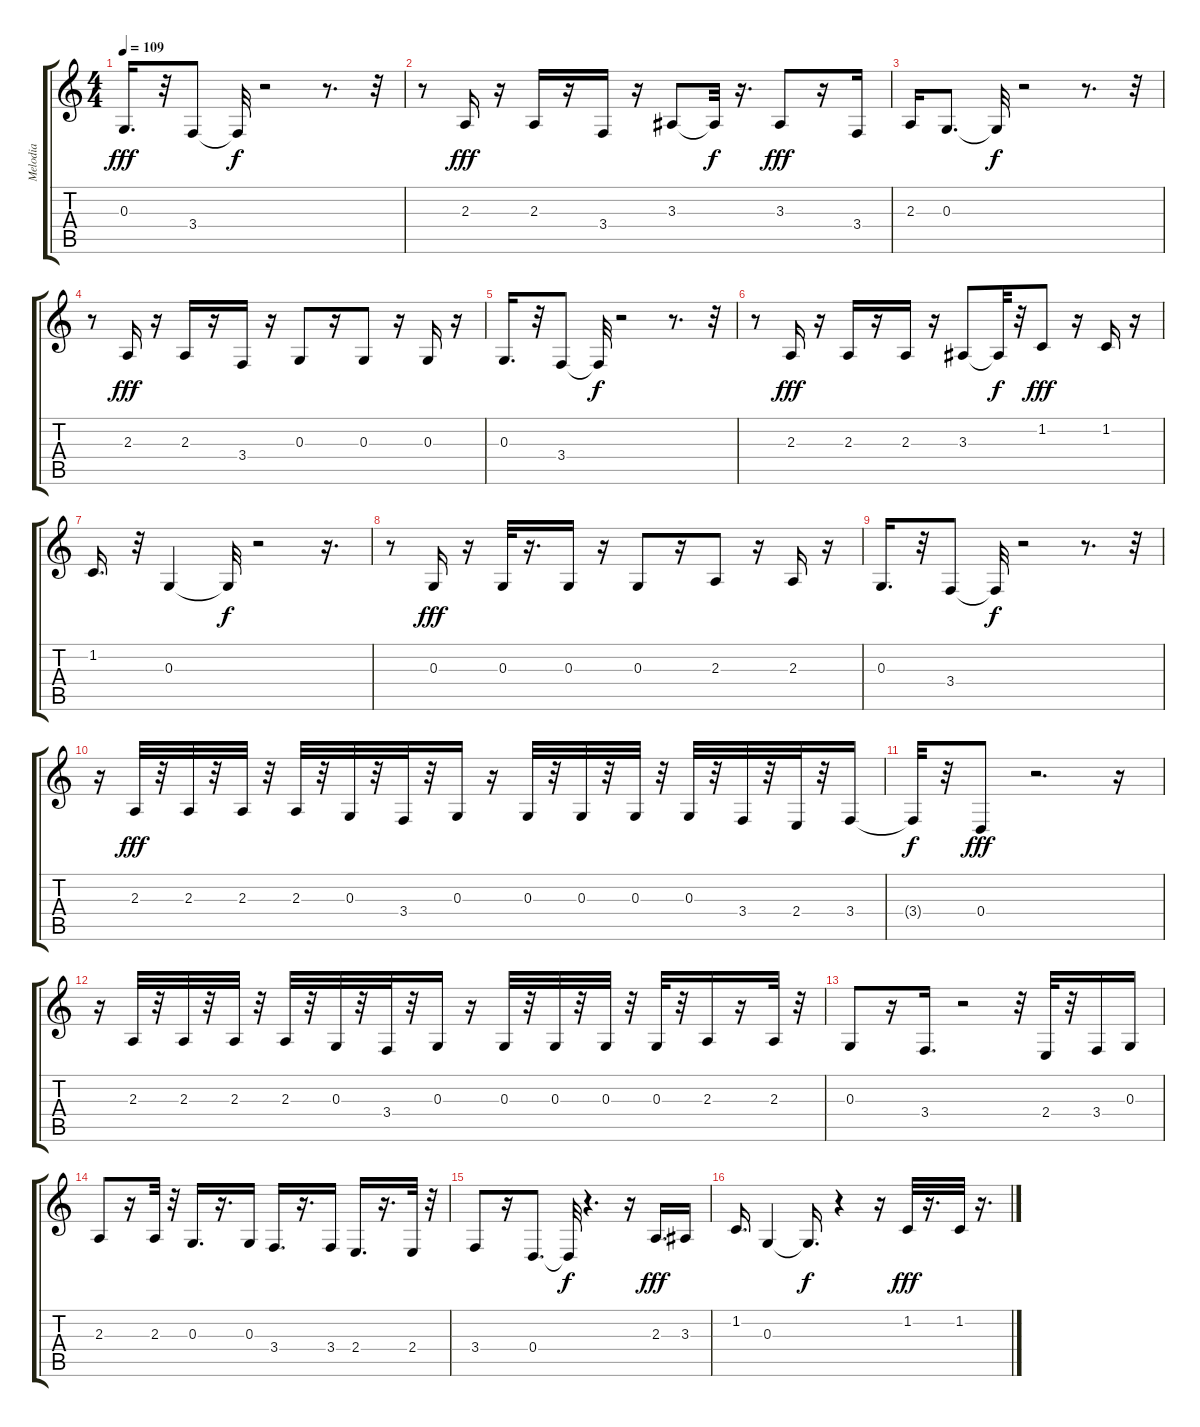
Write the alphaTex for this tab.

\track ("Melodia" "Melodia") {instrument trumpet}
\staff {score tabs}
\tuning (E4 B3 G3 D3 A2 E2) {hide}
\ts (4 4)
\tempo 109
\clef g2
\ks c
0.3.16{d dy fff} r.32 3.4.8 3.4{t}.32{dy f} r.2 r.8{d} r.32 |
r.8 2.3.16{dy fff} r.16 2.3.16 r.16 3.4.16 r.16 3.3.8 3.3{t}.32{dy f} r.16{d} 3.3.8{dy fff} r.16 3.4.16 |
2.3.16 0.3.8{d} 0.3{t}.32{dy f} r.2 r.8{d} r.32 |
r.8 2.3.16{dy fff} r.16 2.3.16 r.16 3.4.16 r.16 0.3.8 r.16 0.3.8 r.16 0.3.16 r.16 |
0.3.16{d} r.32 3.4.8 3.4{t}.32{dy f} r.2 r.8{d} r.32 |
r.8 2.3.16{dy fff} r.16 2.3.16 r.16 2.3.16 r.16 3.3.8 3.3{t}.32{dy f} r.32 1.2.8{dy fff} r.16 1.2.16 r.16 |
1.2.16{d} r.32 0.3.4 0.3{t}.32{dy f} r.2 r.16{d} |
r.8 0.3.16{dy fff} r.16 0.3.32 r.16{d} 0.3.16 r.16 0.3.8 r.16 2.3.8 r.16 2.3.16 r.16 |
0.3.16{d} r.32 3.4.8 3.4{t}.32{dy f} r.2 r.8{d} r.32 |
r.16 2.3.32{dy fff} r.32 2.3.32 r.32 2.3.32 r.32 2.3.32 r.32 0.3.32 r.32 3.4.32 r.32 0.3.16 r.16 0.3.32 r.32 0.3.32 r.32 0.3.32 r.32 0.3.32 r.32 3.4.32 r.32 2.4.32 r.32 3.4.16 |
3.4{t}.32{dy f} r.32 0.4.8{dy fff} r.2{d} r.16 |
r.16 2.3.32 r.32 2.3.32 r.32 2.3.32 r.32 2.3.32 r.32 0.3.32 r.32 3.4.32 r.32 0.3.16 r.16 0.3.32 r.32 0.3.32 r.32 0.3.32 r.32 0.3.32 r.32 2.3.16 r.16 2.3.32 r.32 |
0.3.8 r.16 3.4.16{d} r.2 r.32 2.4.32 r.32 3.4.16 0.3.16 |
2.3.8 r.16 2.3.32 r.32 0.3.16{d} r.16{d} 0.3.16 3.4.16{d} r.16{d} 3.4.16 2.4.16{d} r.16{d} 2.4.32 r.32 |
3.4.8 r.16 0.4.8{d} 0.4{t}.32{dy f} r.4{d} r.16 2.3.16{d dy fff} 3.3.16 |
1.2.16{d} 0.3.4 0.3{t}.16{d dy f} r.4 r.16 1.2.32{dy fff} r.16{d} 1.2.32 r.16{d}
